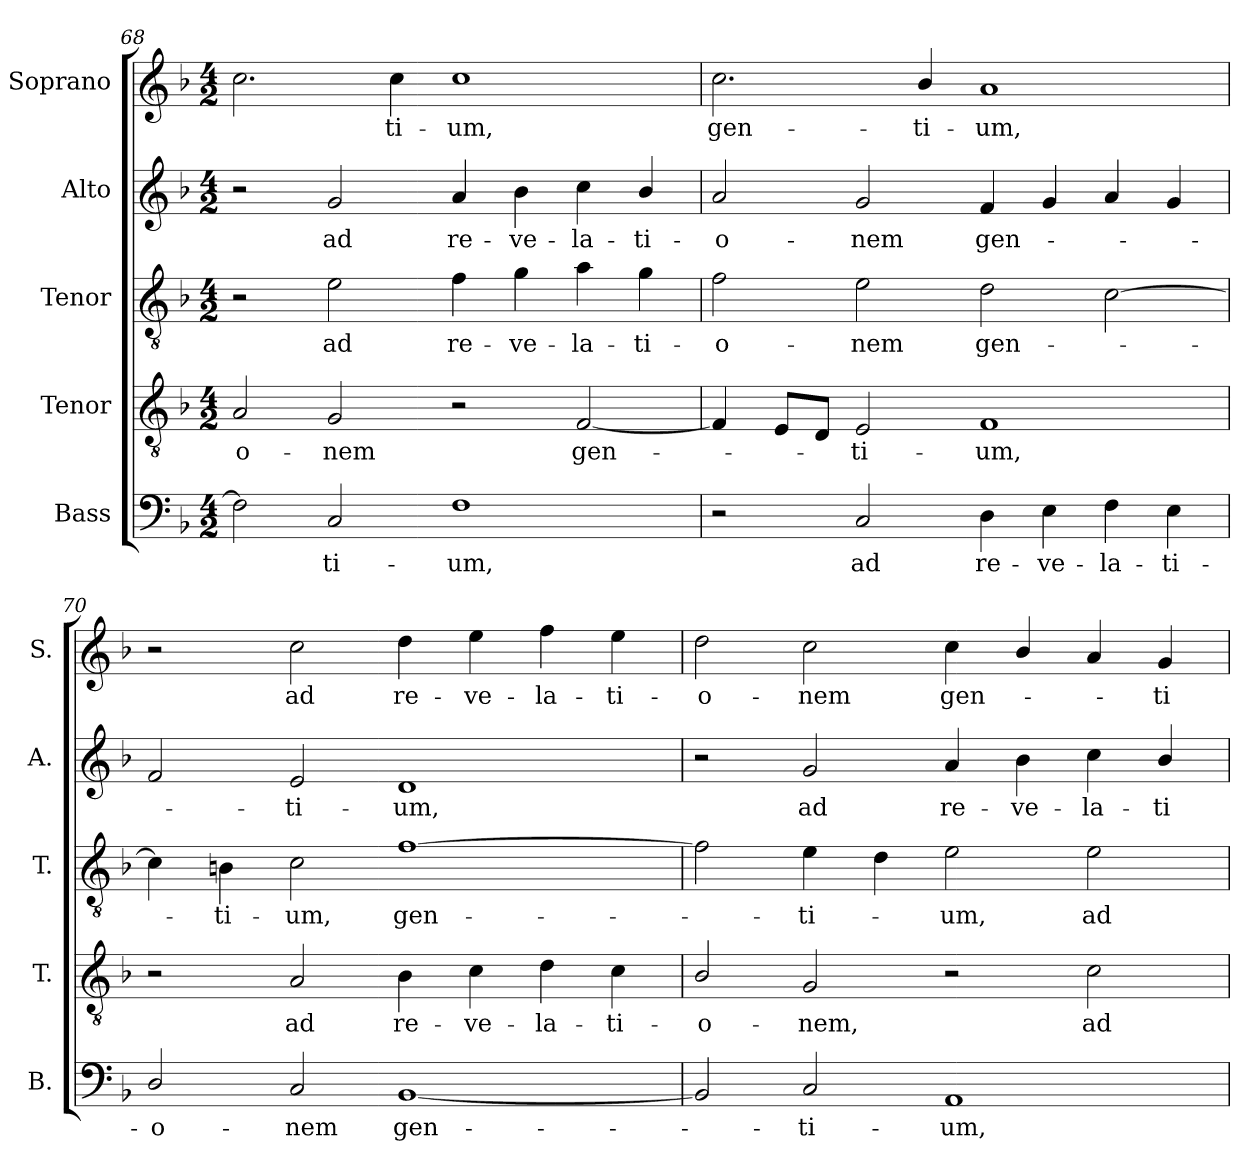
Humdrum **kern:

**kern	**text	**kern	**text	**kern	**text	**kern	**text	**kern	**text
*part5	*part5	*part4	*part4	*part3	*part3	*part2	*part2	*part1	*part1
*staff5	*staff5	*staff4	*staff4	*staff3	*staff3	*staff2	*staff2	*staff1	*staff1
*I"Bass	*	*I"Tenor	*	*I"Tenor	*	*I"Alto	*	*I"Soprano	*
*I'B.	*	*I'T.	*	*I'T.	*	*I'A.	*	*I'S.	*
*clefF4	*	*clefGv2	*	*clefGv2	*	*clefG2	*	*clefG2	*
*	*	*ITrd7c12	*	*ITrd7c12	*	*	*	*	*
*k[b-]	*	*k[b-]	*	*k[b-]	*	*k[b-]	*	*k[b-]	*
*F:	*	*F:	*	*F:	*	*F:	*	*F:	*
*M4/2	*	*M4/2	*	*M4/2	*	*M4/2	*	*M4/2	*
=68	=68	=68	=68	=68	=68	=68	=68	=68	=68
!	!	!	!LO:LY:b:color=#000000	!	!	!	!	!	!
2Fi\]	.	2AAi/	-o-	2r	.	2r	.	2.cci\	.
!	!LO:LY:b:color=#000000	!	!	!	!	!	!	!	!
!	!	!	!LO:LY:b:color=#000000	!	!	!	!	!	!
!	!	!	!	!	!LO:LY:b:color=#000000	!	!	!	!
!	!	!	!	!	!	!	!LO:LY:b:color=#000000	!	!
2Ci/	-ti-	2GGi/	-nem	2Ei\	ad	2gi/	ad	.	.
!	!	!	!	!	!	!	!	!	!LO:LY:b:color=#000000
.	.	.	.	.	.	.	.	4cci\	-ti-
!	!LO:LY:b:color=#000000	!	!	!	!	!	!	!	!
!	!	!	!	!	!LO:LY:b:color=#000000	!	!	!	!
!	!	!	!	!	!	!	!LO:LY:b:color=#000000	!	!
!	!	!	!	!	!	!	!	!	!LO:LY:b:color=#000000
1Fi	-um,	2r	.	4Fi\	re-	4ai/	re-	1cci	-um,
!	!	!	!	!	!LO:LY:b:color=#000000	!	!	!	!
!	!	!	!	!	!	!	!LO:LY:b:color=#000000	!	!
.	.	.	.	4Gi\	-ve-	4b-i\	-ve-	.	.
!	!	!	!LO:LY:b:color=#000000	!	!	!	!	!	!
!	!	!	!	!	!LO:LY:b:color=#000000	!	!	!	!
!	!	!	!	!	!	!	!LO:LY:b:color=#000000	!	!
.	.	[2FFi/	gen-	4Ai\	-la-	4cci\	-la-	.	.
!	!	!	!	!	!LO:LY:b:color=#000000	!	!	!	!
!	!	!	!	!	!	!	!LO:LY:b:color=#000000	!	!
.	.	.	.	4Gi\	-ti-	4b-i/	-ti-	.	.
!!LO:LB:g=z
=69	=69	=69	=69	=69	=69	=69	=69	=69	=69
!	!	!	!	!	!LO:LY:b:color=#000000	!	!	!	!
!	!	!	!	!	!	!	!LO:LY:b:color=#000000	!	!
!	!	!	!	!	!	!	!	!	!LO:LY:b:color=#000000
2r	.	4FFi/]	.	2Fi\	-o-	2ai/	-o-	2.cci\	gen-
.	.	8EEi/L	.	.	.	.	.	.	.
.	.	8DDi/J	.	.	.	.	.	.	.
!	!LO:LY:b:color=#000000	!	!	!	!	!	!	!	!
!	!	!	!LO:LY:b:color=#000000	!	!	!	!	!	!
!	!	!	!	!	!LO:LY:b:color=#000000	!	!	!	!
!	!	!	!	!	!	!	!LO:LY:b:color=#000000	!	!
2Ci/	ad	2EEi/	-ti-	2Ei\	-nem	2gi/	-nem	.	.
!	!	!	!	!	!	!	!	!	!LO:LY:b:color=#000000
.	.	.	.	.	.	.	.	4b-i/	-ti-
!	!LO:LY:b:color=#000000	!	!	!	!	!	!	!	!
!	!	!	!LO:LY:b:color=#000000	!	!	!	!	!	!
!	!	!	!	!	!LO:LY:b:color=#000000	!	!	!	!
!	!	!	!	!	!	!	!LO:LY:b:color=#000000	!	!
!	!	!	!	!	!	!	!	!	!LO:LY:b:color=#000000
4Di\	re-	1FFi	-um,	2Di\	gen-	4fi/	gen-	1ai	-um,
!	!LO:LY:b:color=#000000	!	!	!	!	!	!	!	!
4Ei\	-ve-	.	.	.	.	4gi/	.	.	.
!	!LO:LY:b:color=#000000	!	!	!	!	!	!	!	!
4Fi\	-la-	.	.	[2Ci\	.	4ai/	.	.	.
!	!LO:LY:b:color=#000000	!	!	!	!	!	!	!	!
4Ei\	-ti-	.	.	.	.	4gi/	.	.	.
=70	=70	=70	=70	=70	=70	=70	=70	=70	=70
!	!LO:LY:b:color=#000000	!	!	!	!	!	!	!	!
2Di/	-o-	2r	.	4Ci\]	.	2fi/	.	2r	.
!	!	!	!	!	!LO:LY:b:color=#000000	!	!	!	!
.	.	.	.	4BBni\	-ti-	.	.	.	.
!	!LO:LY:b:color=#000000	!	!	!	!	!	!	!	!
!	!	!	!LO:LY:b:color=#000000	!	!	!	!	!	!
!	!	!	!	!	!LO:LY:b:color=#000000	!	!	!	!
!	!	!	!	!	!	!	!LO:LY:b:color=#000000	!	!
!	!	!	!	!	!	!	!	!	!LO:LY:b:color=#000000
2Ci/	-nem	2AAi/	ad	2Ci\	-um,	2ei/	-ti-	2cci\	ad
!	!LO:LY:b:color=#000000	!	!	!	!	!	!	!	!
!	!	!	!LO:LY:b:color=#000000	!	!	!	!	!	!
!	!	!	!	!	!LO:LY:b:color=#000000	!	!	!	!
!	!	!	!	!	!	!	!LO:LY:b:color=#000000	!	!
!	!	!	!	!	!	!	!	!	!LO:LY:b:color=#000000
[1BB-i	gen-	4BB-i\	re-	[1Fi	gen-	1di	-um,	4ddi\	re-
!	!	!	!LO:LY:b:color=#000000	!	!	!	!	!	!
!	!	!	!	!	!	!	!	!	!LO:LY:b:color=#000000
.	.	4Ci\	-ve-	.	.	.	.	4eei\	-ve-
!	!	!	!LO:LY:b:color=#000000	!	!	!	!	!	!
!	!	!	!	!	!	!	!	!	!LO:LY:b:color=#000000
.	.	4Di\	-la-	.	.	.	.	4ffi\	-la-
!	!	!	!LO:LY:b:color=#000000	!	!	!	!	!	!
!	!	!	!	!	!	!	!	!	!LO:LY:b:color=#000000
.	.	4Ci\	-ti-	.	.	.	.	4eei\	-ti-
=71	=71	=71	=71	=71	=71	=71	=71	=71	=71
!	!	!	!LO:LY:b:color=#000000	!	!	!	!	!	!
!	!	!	!	!	!	!	!	!	!LO:LY:b:color=#000000
2BB-i/]	.	2BB-i/	-o-	2Fi\]	.	2r	.	2ddi\	-o-
!	!LO:LY:b:color=#000000	!	!	!	!	!	!	!	!
!	!	!	!LO:LY:b:color=#000000	!	!	!	!	!	!
!	!	!	!	!	!LO:LY:b:color=#000000	!	!	!	!
!	!	!	!	!	!	!	!LO:LY:b:color=#000000	!	!
!	!	!	!	!	!	!	!	!	!LO:LY:b:color=#000000
2Ci/	-ti-	2GGi/	-nem,	4Ei\	-ti-	2gi/	ad	2cci\	-nem
.	.	.	.	4Di\	.	.	.	.	.
!	!LO:LY:b:color=#000000	!	!	!	!	!	!	!	!
!	!	!	!	!	!LO:LY:b:color=#000000	!	!	!	!
!	!	!	!	!	!	!	!LO:LY:b:color=#000000	!	!
!	!	!	!	!	!	!	!	!	!LO:LY:b:color=#000000
1AAi	-um,	2r	.	2Ei\	-um,	4ai/	re-	4cci\	gen-
!	!	!	!	!	!	!	!LO:LY:b:color=#000000	!	!
.	.	.	.	.	.	4b-i\	-ve-	4b-i/	.
!	!	!	!LO:LY:b:color=#000000	!	!	!	!	!	!
!	!	!	!	!	!LO:LY:b:color=#000000	!	!	!	!
!	!	!	!	!	!	!	!LO:LY:b:color=#000000	!	!
.	.	2Ci\	ad	2Ei\	ad	4cci\	-la-	4ai/	.
!	!	!	!	!	!	!	!LO:LY:b:color=#000000	!	!
!	!	!	!	!	!	!	!	!	!LO:LY:b:color=#000000
.	.	.	.	.	.	4b-i/	-ti-	4gi/	-ti-
=	=	=	=	=	=	=	=	=	=
*-	*-	*-	*-	*-	*-	*-	*-	*-	*-
